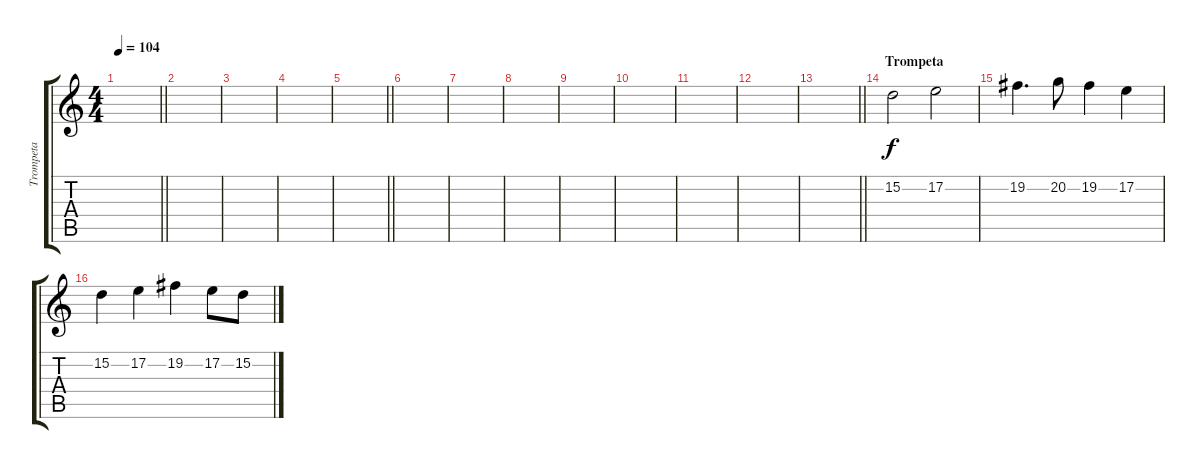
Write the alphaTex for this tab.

\track ("Trompeta" "Trompeta") {instrument trumpet}
\staff {score tabs}
\tuning (E4 B3 G3 D3 A2 E2) {hide}
\ts (4 4)
\tempo 104
\clef g2
\barLineRight lightlight
\ks c
|
|
|
|
\barLineRight lightlight
|
|
|
|
|
|
|
|
\barLineRight lightlight
|
\section ("" "Trompeta")
15.2.2 17.2.2 |
19.2.4{d} 20.2.8 19.2.4 17.2.4 |
15.2.4 17.2.4 19.2.4 17.2.8 15.2.8
